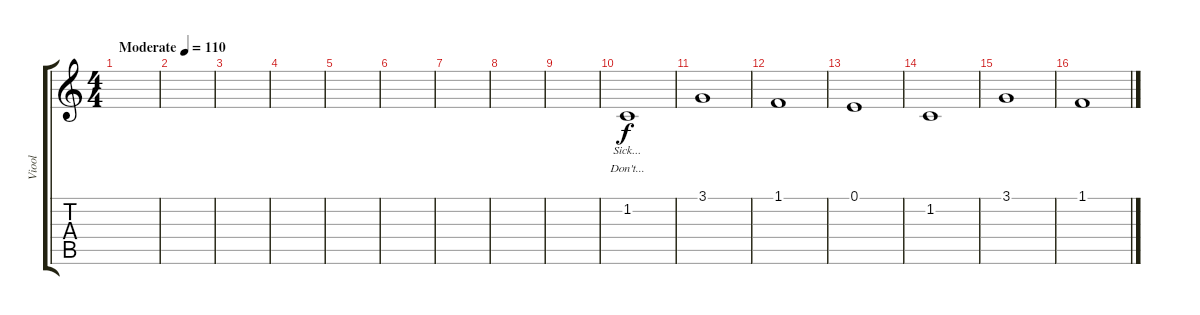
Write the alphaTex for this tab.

\track ("Viool" "Viool") {instrument violin}
\staff {score tabs}
\tuning (E4 B3 G3 D3 A2 E2) {hide}
\ts (4 4)
\tempo (110 "Moderate")
\clef g2
\ks c
|
|
|
|
|
|
|
|
|
1.2.1{lyrics (0 "Sick...") lyrics (1 "") lyrics (2 "Don't...") lyrics (3 "") lyrics (4 "")} |
3.1.1 |
1.1.1 |
0.1.1 |
1.2.1 |
3.1.1 |
1.1.1
